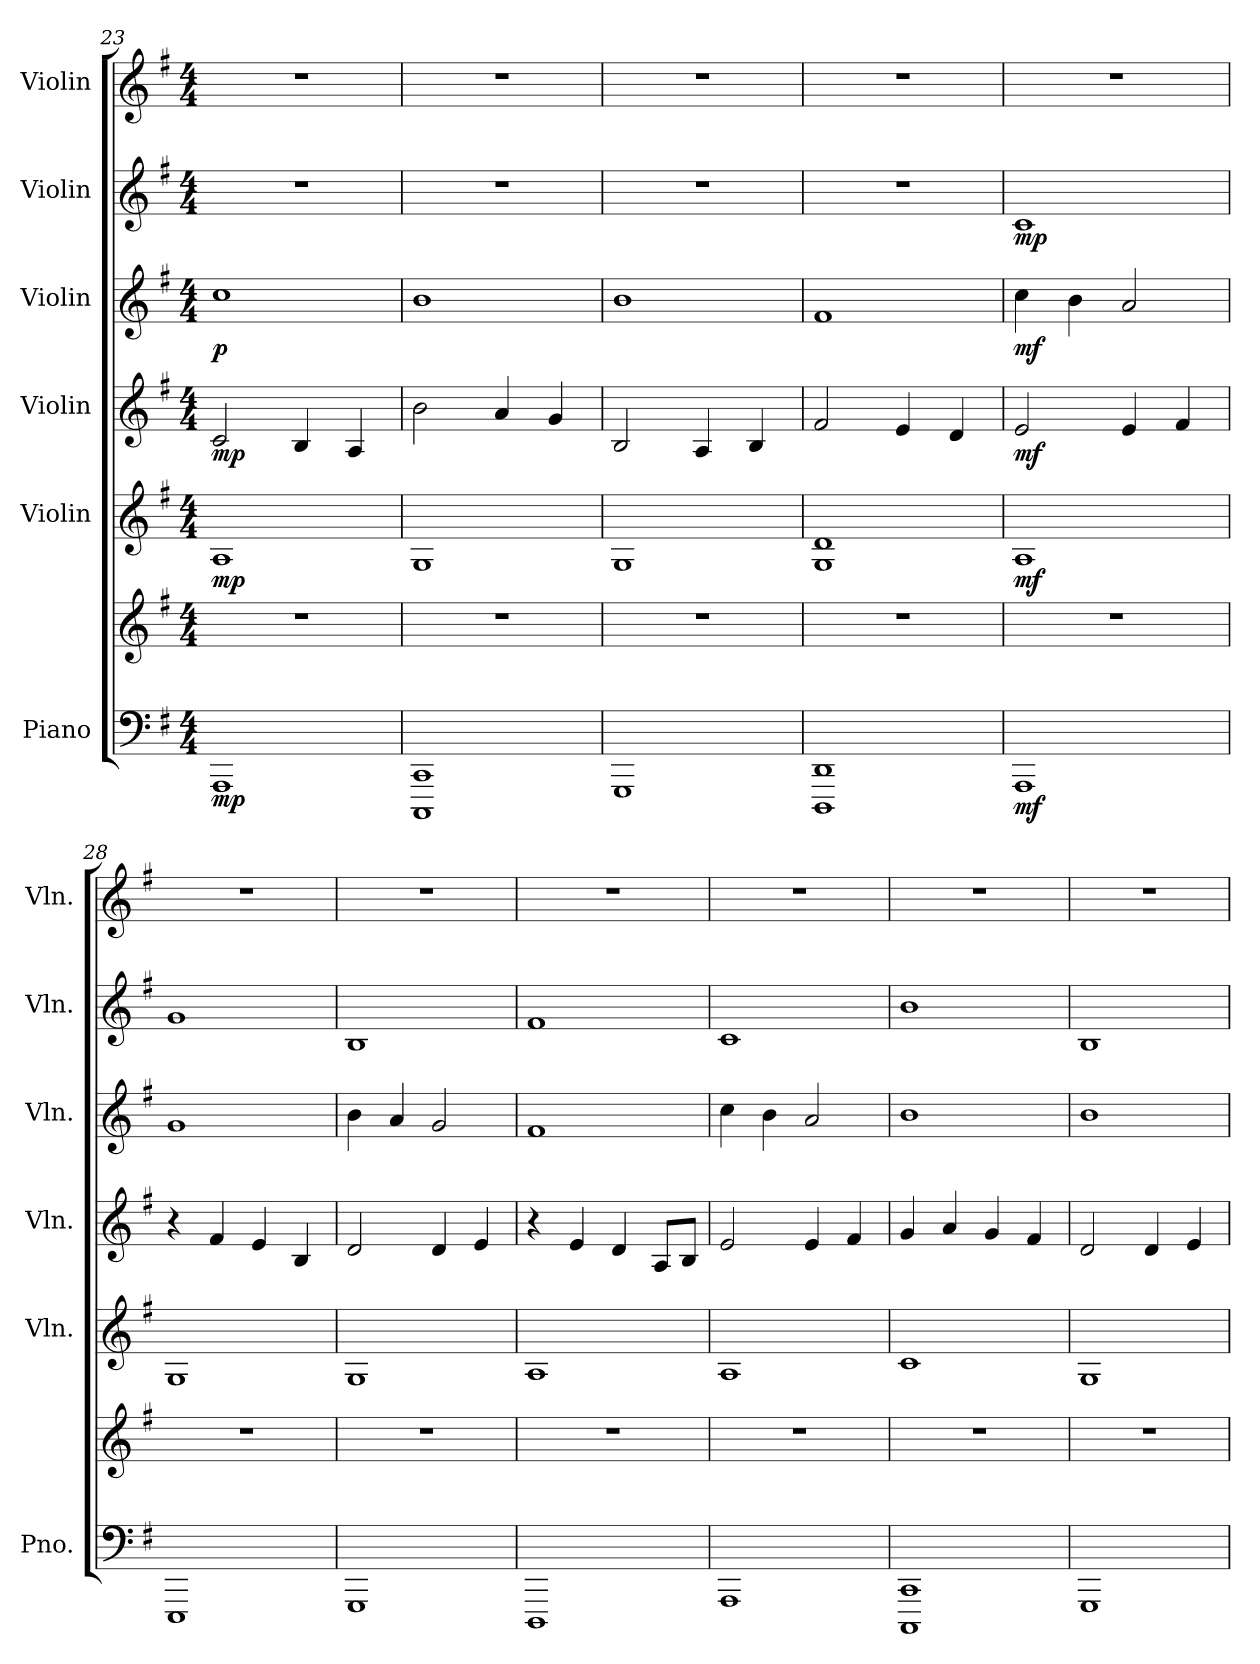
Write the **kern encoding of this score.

**kern	**kern	**dynam	**kern	**dynam	**kern	**dynam	**kern	**dynam	**kern	**dynam	**kern
*part6	*part6	*part6	*part5	*part5	*part4	*part4	*part3	*part3	*part2	*part2	*part1
*staff7	*staff6	*staff6/7	*staff5	*staff5	*staff4	*staff4	*staff3	*staff3	*staff2	*staff2	*staff1
*I"Piano	*	*	*I"Violin	*	*I"Violin	*	*I"Violin	*	*I"Violin	*	*I"Violin
*I'Pno.	*	*	*I'Vln.	*	*I'Vln.	*	*I'Vln.	*	*I'Vln.	*	*I'Vln.
*clefF4	*clefG2	*	*clefG2	*	*clefG2	*	*clefG2	*	*clefG2	*	*clefG2
*k[f#]	*k[f#]	*	*k[f#]	*	*k[f#]	*	*k[f#]	*	*k[f#]	*	*k[f#]
*M4/4	*M4/4	*	*M4/4	*	*M4/4	*	*M4/4	*	*M4/4	*	*M4/4
=23	=23	=23	=23	=23	=23	=23	=23	=23	=23	=23	=23
!	!	!LO:DY:b=2	!	!LO:DY:b	!	!LO:DY:b	!	!LO:DY:b	!	!	!
1AAA	1r	mp	1A	mp	2c/	mp	1cc	p	1r	.	1r
.	.	.	.	.	4B/	.	.	.	.	.	.
.	.	.	.	.	4A/	.	.	.	.	.	.
=24	=24	=24	=24	=24	=24	=24	=24	=24	=24	=24	=24
1CCC 1CC	1r	.	1G	.	2b\	.	1b	.	1r	.	1r
.	.	.	.	.	4a/	.	.	.	.	.	.
.	.	.	.	.	4g/	.	.	.	.	.	.
=25	=25	=25	=25	=25	=25	=25	=25	=25	=25	=25	=25
1GGG	1r	.	1G	.	2B/	.	1b	.	1r	.	1r
.	.	.	.	.	4A/	.	.	.	.	.	.
.	.	.	.	.	4B/	.	.	.	.	.	.
=26	=26	=26	=26	=26	=26	=26	=26	=26	=26	=26	=26
1DDD 1DD	1r	.	1G 1d	.	2f#/	.	1f#	.	1r	.	1r
.	.	.	.	.	4e/	.	.	.	.	.	.
.	.	.	.	.	4d/	.	.	.	.	.	.
!!LO:PB:g=z
=27	=27	=27	=27	=27	=27	=27	=27	=27	=27	=27	=27
!	!	!LO:DY:b=2	!	!LO:DY:b	!	!LO:DY:b	!	!LO:DY:b	!	!LO:DY:b	!
1AAA	1r	mf	1A	mf	2e/	mf	4cc\	mf	1c	mp	1r
.	.	.	.	.	.	.	4b\	.	.	.	.
.	.	.	.	.	4e/	.	2a/	.	.	.	.
.	.	.	.	.	4f#/	.	.	.	.	.	.
=28	=28	=28	=28	=28	=28	=28	=28	=28	=28	=28	=28
1EEE	1r	.	1G	.	4r	.	1g	.	1g	.	1r
.	.	.	.	.	4f#/	.	.	.	.	.	.
.	.	.	.	.	4e/	.	.	.	.	.	.
.	.	.	.	.	4B/	.	.	.	.	.	.
=29	=29	=29	=29	=29	=29	=29	=29	=29	=29	=29	=29
1GGG	1r	.	1G	.	2d/	.	4b\	.	1B	.	1r
.	.	.	.	.	.	.	4a/	.	.	.	.
.	.	.	.	.	4d/	.	2g/	.	.	.	.
.	.	.	.	.	4e/	.	.	.	.	.	.
=30	=30	=30	=30	=30	=30	=30	=30	=30	=30	=30	=30
1DDD	1r	.	1A	.	4r	.	1f#	.	1f#	.	1r
.	.	.	.	.	4e/	.	.	.	.	.	.
.	.	.	.	.	4d/	.	.	.	.	.	.
.	.	.	.	.	8A/L	.	.	.	.	.	.
.	.	.	.	.	8B/J	.	.	.	.	.	.
=31	=31	=31	=31	=31	=31	=31	=31	=31	=31	=31	=31
1AAA	1r	.	1A	.	2e/	.	4cc\	.	1c	.	1r
.	.	.	.	.	.	.	4b\	.	.	.	.
.	.	.	.	.	4e/	.	2a/	.	.	.	.
.	.	.	.	.	4f#/	.	.	.	.	.	.
=32	=32	=32	=32	=32	=32	=32	=32	=32	=32	=32	=32
1CCC 1CC	1r	.	1c	.	4g/	.	1b	.	1b	.	1r
.	.	.	.	.	4a/	.	.	.	.	.	.
.	.	.	.	.	4g/	.	.	.	.	.	.
.	.	.	.	.	4f#/	.	.	.	.	.	.
=33	=33	=33	=33	=33	=33	=33	=33	=33	=33	=33	=33
1GGG	1r	.	1G	.	2d/	.	1b	.	1B	.	1r
.	.	.	.	.	4d/	.	.	.	.	.	.
.	.	.	.	.	4e/	.	.	.	.	.	.
=	=	=	=	=	=	=	=	=	=	=	=
*-	*-	*-	*-	*-	*-	*-	*-	*-	*-	*-	*-
